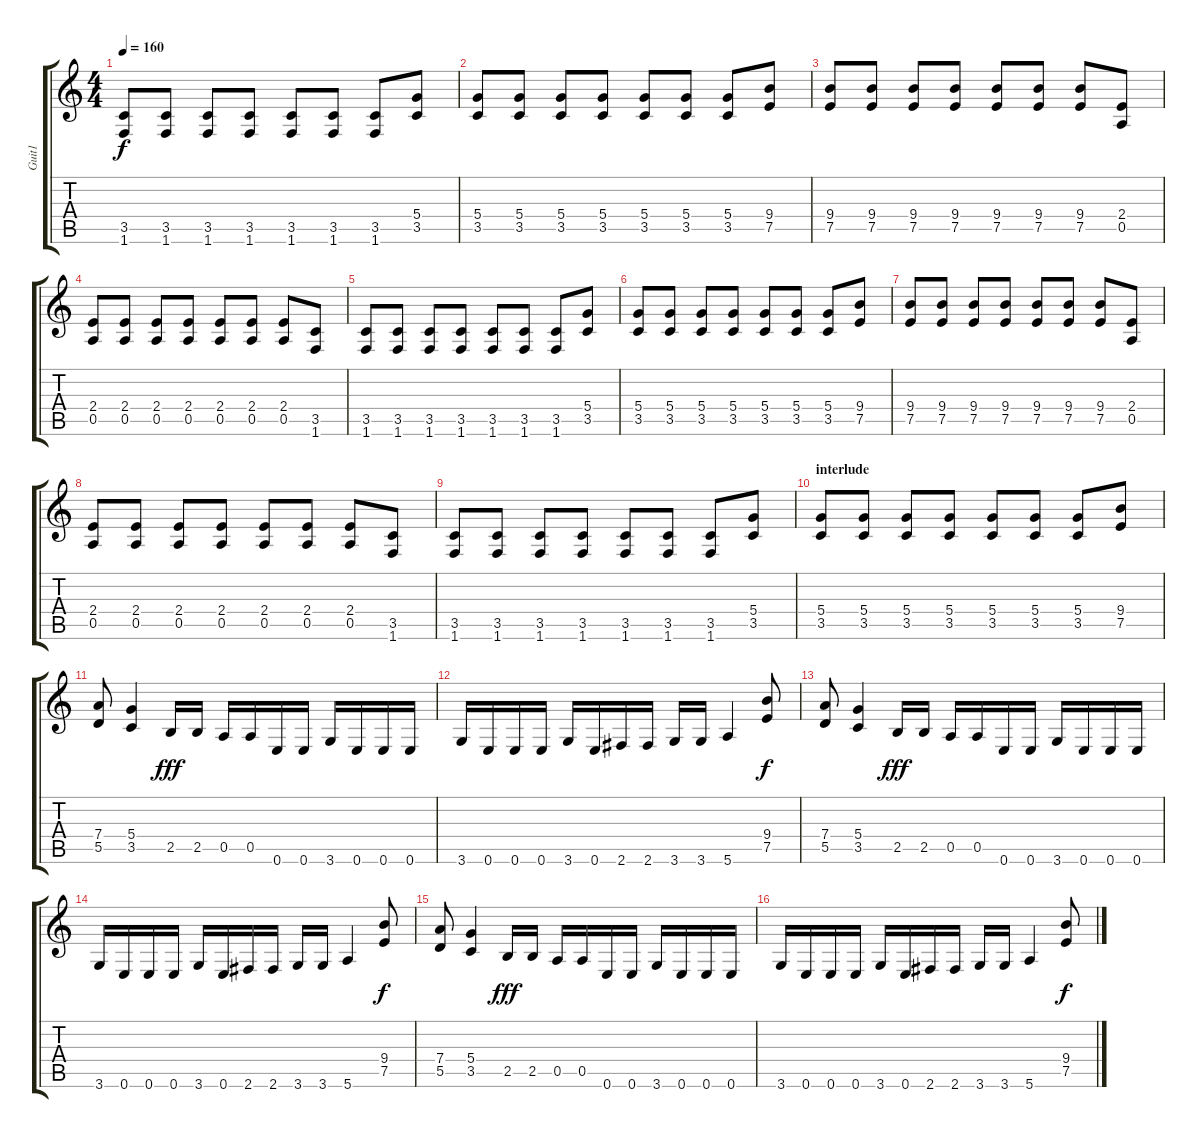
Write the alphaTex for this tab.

\track ("Guit1" "Guit1") {instrument overdrivenguitar}
\staff {score tabs}
\tuning (E4 B3 G3 D3 A2 E2) {hide}
\ts (4 4)
\tempo 160
\clef g2
\ks c
(3.5 1.6).8{dy f} (3.5 1.6).8 (3.5 1.6).8 (3.5 1.6).8 (3.5 1.6).8 (3.5 1.6).8 (3.5 1.6).8 (5.4 3.5).8 |
(5.4 3.5).8 (5.4 3.5).8 (5.4 3.5).8 (5.4 3.5).8 (5.4 3.5).8 (5.4 3.5).8 (5.4 3.5).8 (9.4 7.5).8 |
(9.4 7.5).8 (9.4 7.5).8 (9.4 7.5).8 (9.4 7.5).8 (9.4 7.5).8 (9.4 7.5).8 (9.4 7.5).8 (2.4 0.5).8 |
(2.4 0.5).8 (2.4 0.5).8 (2.4 0.5).8 (2.4 0.5).8 (2.4 0.5).8 (2.4 0.5).8 (2.4 0.5).8 (3.5 1.6).8 |
(3.5 1.6).8 (3.5 1.6).8 (3.5 1.6).8 (3.5 1.6).8 (3.5 1.6).8 (3.5 1.6).8 (3.5 1.6).8 (5.4 3.5).8 |
(5.4 3.5).8 (5.4 3.5).8 (5.4 3.5).8 (5.4 3.5).8 (5.4 3.5).8 (5.4 3.5).8 (5.4 3.5).8 (9.4 7.5).8 |
(9.4 7.5).8 (9.4 7.5).8 (9.4 7.5).8 (9.4 7.5).8 (9.4 7.5).8 (9.4 7.5).8 (9.4 7.5).8 (2.4 0.5).8 |
(2.4 0.5).8 (2.4 0.5).8 (2.4 0.5).8 (2.4 0.5).8 (2.4 0.5).8 (2.4 0.5).8 (2.4 0.5).8 (3.5 1.6).8 |
(3.5 1.6).8 (3.5 1.6).8 (3.5 1.6).8 (3.5 1.6).8 (3.5 1.6).8 (3.5 1.6).8 (3.5 1.6).8 (5.4 3.5).8 |
\section ("" "interlude")
(5.4 3.5).8 (5.4 3.5).8 (5.4 3.5).8 (5.4 3.5).8 (5.4 3.5).8 (5.4 3.5).8 (5.4 3.5).8 (9.4 7.5).8 |
(7.4 5.5).8 (5.4 3.5).4 2.5.16{dy fff} 2.5.16 0.5.16 0.5.16 0.6.16 0.6.16 3.6.16 0.6.16 0.6.16 0.6.16 |
3.6.16 0.6.16 0.6.16 0.6.16 3.6.16 0.6.16 2.6.16 2.6.16 3.6.16 3.6.16 5.6.4 (9.4 7.5).8{dy f} |
(7.4 5.5).8 (5.4 3.5).4 2.5.16{dy fff} 2.5.16 0.5.16 0.5.16 0.6.16 0.6.16 3.6.16 0.6.16 0.6.16 0.6.16 |
3.6.16 0.6.16 0.6.16 0.6.16 3.6.16 0.6.16 2.6.16 2.6.16 3.6.16 3.6.16 5.6.4 (9.4 7.5).8{dy f} |
(7.4 5.5).8 (5.4 3.5).4 2.5.16{dy fff} 2.5.16 0.5.16 0.5.16 0.6.16 0.6.16 3.6.16 0.6.16 0.6.16 0.6.16 |
3.6.16 0.6.16 0.6.16 0.6.16 3.6.16 0.6.16 2.6.16 2.6.16 3.6.16 3.6.16 5.6.4 (9.4 7.5).8{dy f}
